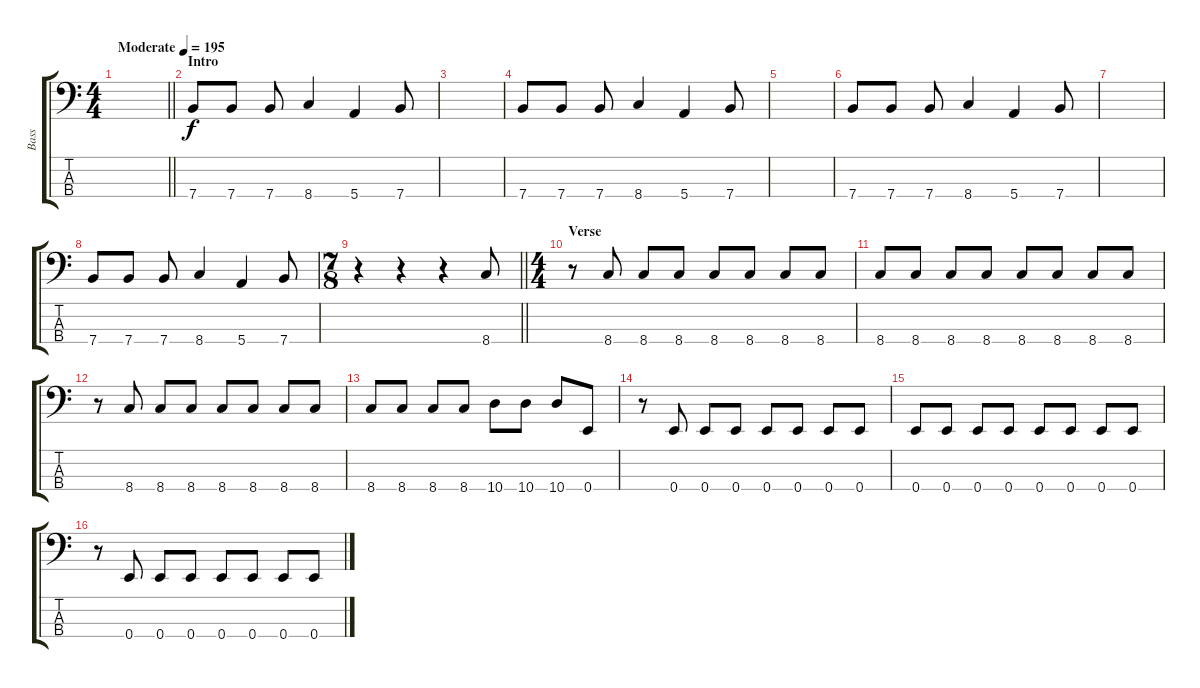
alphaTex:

\track ("Bass" "Bass") {instrument electricbassfinger}
\staff {score tabs}
\tuning (G2 D2 A1 E1) {hide}
\ts (4 4)
\tempo (195 "Moderate")
\clef f4
\barLineRight lightlight
\ks c
|
\section ("" "Intro")
7.4.8 7.4.8 7.4.8 8.4.4 5.4.4 7.4.8 |
|
7.4.8 7.4.8 7.4.8 8.4.4 5.4.4 7.4.8 |
|
7.4.8 7.4.8 7.4.8 8.4.4 5.4.4 7.4.8 |
|
7.4.8 7.4.8 7.4.8 8.4.4 5.4.4 7.4.8 |
\ts (7 8)
\barLineRight lightlight
r.4 r.4 r.4 8.4.8 |
\ts (4 4)
\section ("" "Verse")
r.8 8.4.8 8.4.8 8.4.8 8.4.8 8.4.8 8.4.8 8.4.8 |
8.4.8 8.4.8 8.4.8 8.4.8 8.4.8 8.4.8 8.4.8 8.4.8 |
r.8 8.4.8 8.4.8 8.4.8 8.4.8 8.4.8 8.4.8 8.4.8 |
8.4.8 8.4.8 8.4.8 8.4.8 10.4.8 10.4.8 10.4.8 0.4.8 |
r.8 0.4.8 0.4.8 0.4.8 0.4.8 0.4.8 0.4.8 0.4.8 |
0.4.8 0.4.8 0.4.8 0.4.8 0.4.8 0.4.8 0.4.8 0.4.8 |
r.8 0.4.8 0.4.8 0.4.8 0.4.8 0.4.8 0.4.8 0.4.8
